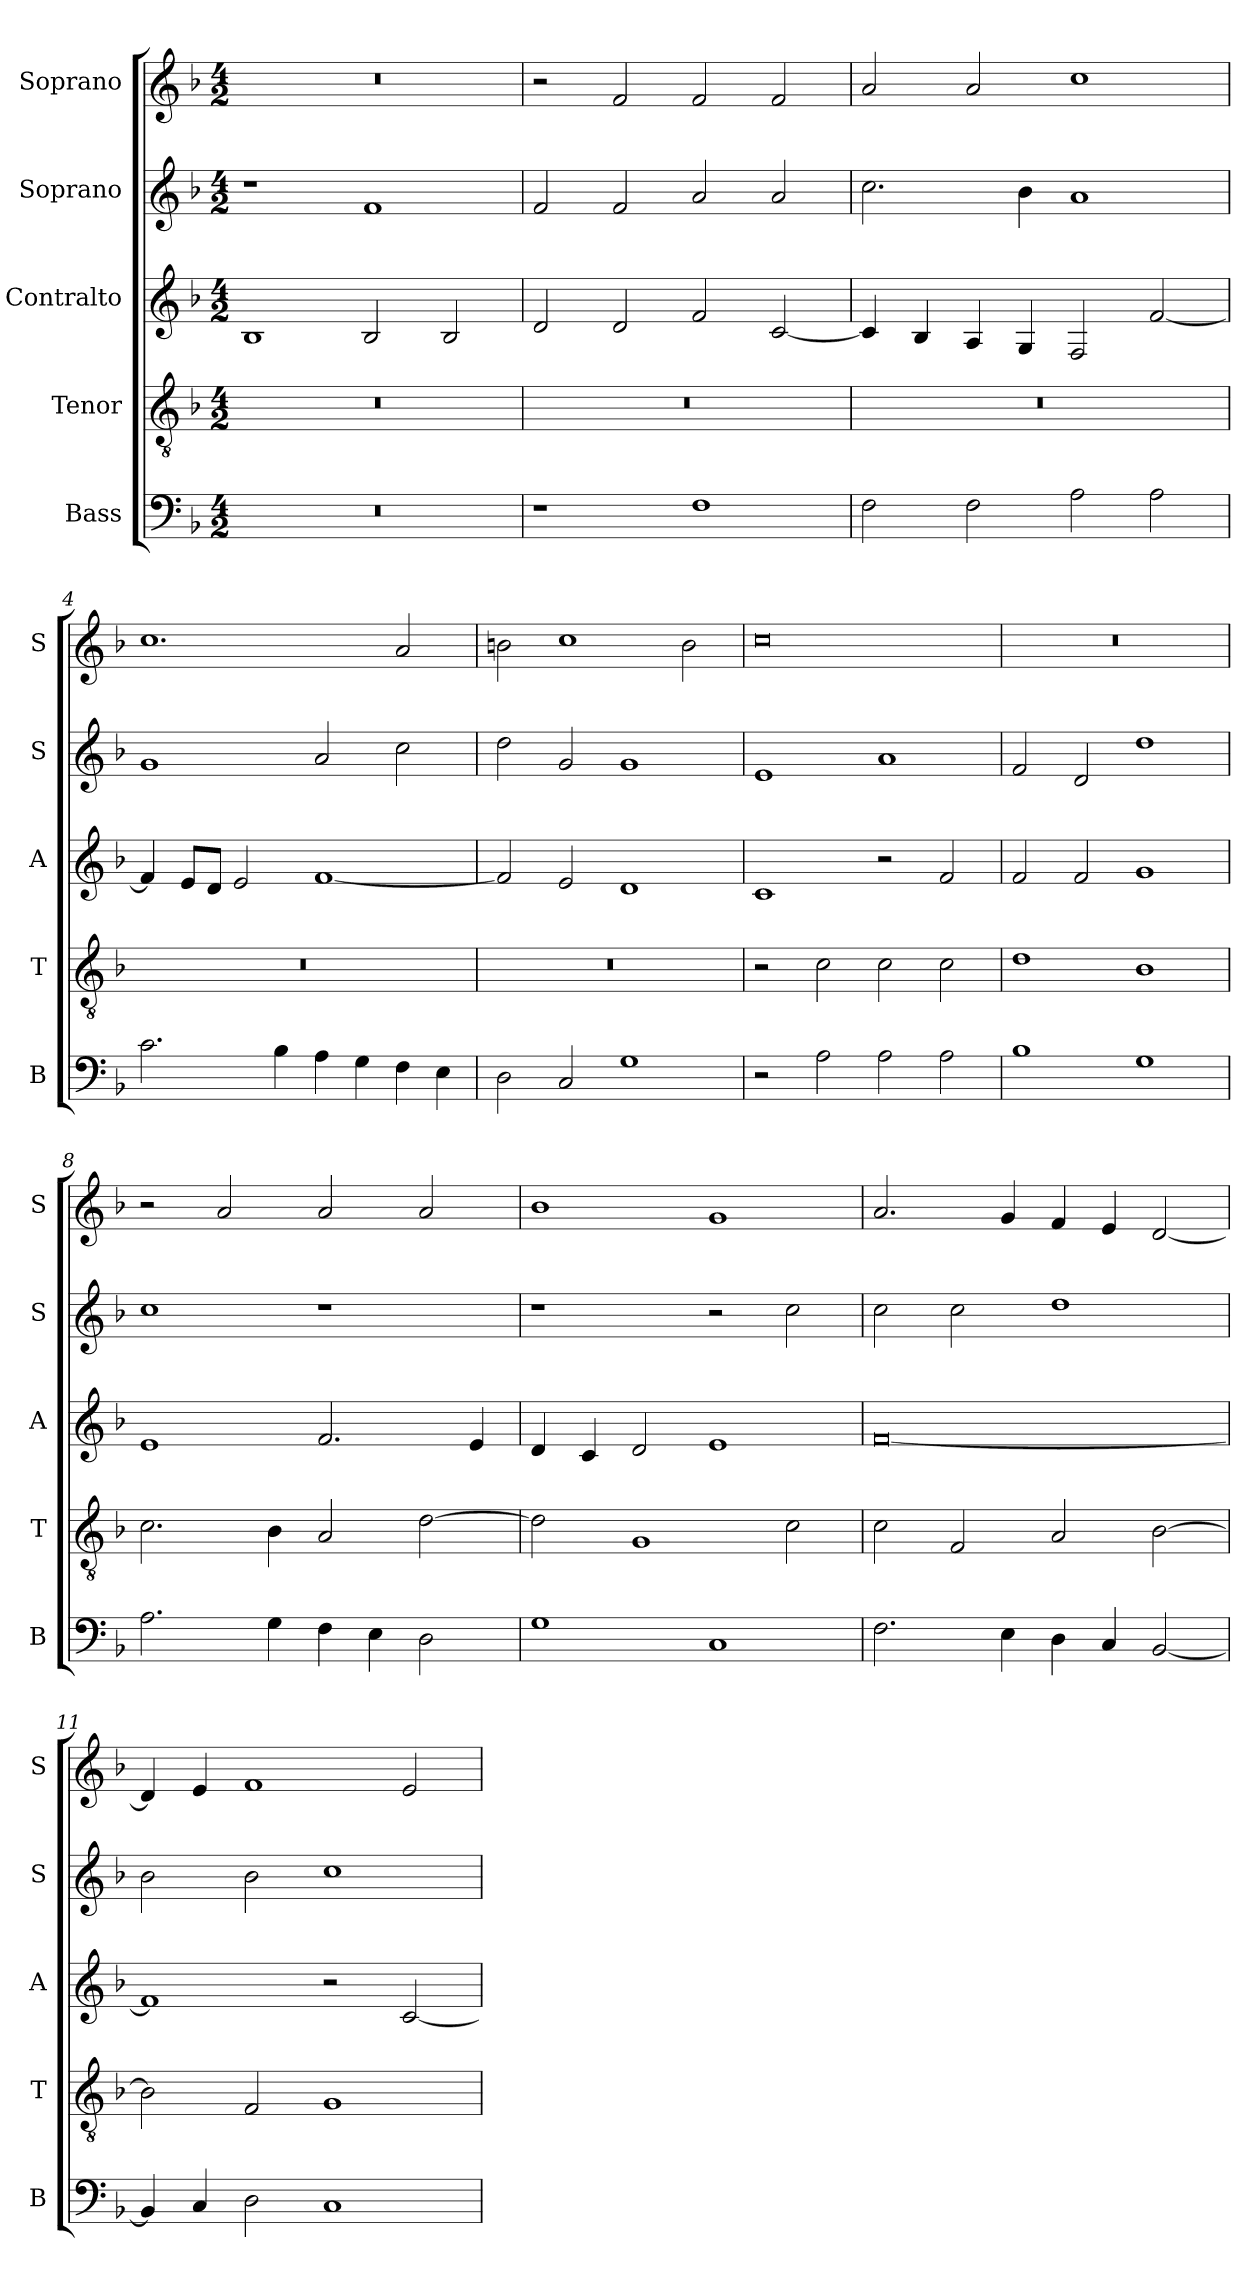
**kern	**kern	**kern	**kern	**kern
*part5	*part4	*part3	*part2	*part1
*staff5	*staff4	*staff3	*staff2	*staff1
*I"Bass	*I"Tenor	*I"Contralto	*I"Soprano	*I"Soprano
*I'B	*I'T	*I'A	*I'S	*I'S
*clefF4	*clefGv2	*clefG2	*clefG2	*clefG2
*k[b-]	*k[b-]	*k[b-]	*k[b-]	*k[b-]
*F:ion	*F:ion	*F:ion	*F:ion	*F:ion
*M4/2	*M4/2	*M4/2	*M4/2	*M4/2
=1	=1	=1	=1	=1
0r	0r	1B-	1r	0r
.	.	2B-	1f	.
.	.	2B-	.	.
=2	=2	=2	=2	=2
1r	0r	2d	2f	2r
.	.	2d	2f	2f
1F	.	2f	2a	2f
.	.	[2c	2a	2f
=3	=3	=3	=3	=3
2F	0r	4c]	2.cc	2a
.	.	4B-	.	.
2F	.	4A	.	2a
.	.	4G	4b-	.
2A	.	2F	1a	1cc
2A	.	[2f	.	.
=4	=4	=4	=4	=4
2.c	0r	4f]	1g	1.cc
.	.	8e/L	.	.
.	.	8d/J	.	.
.	.	2e	.	.
4B-	.	.	.	.
4A	.	[1f	2a	.
4G	.	.	.	.
4F	.	.	2cc	2a
4E	.	.	.	.
=5	=5	=5	=5	=5
2D	0r	2f]	2dd	2bn
2C	.	2e	2g	1cc
1G	.	1d	1g	.
.	.	.	.	2b
=6	=6	=6	=6	=6
2r	2r	1c	1e	0cc
2A	2c	.	.	.
2A	2c	2r	1a	.
2A	2c	2f	.	.
=7	=7	=7	=7	=7
1B-	1d	2f	2f	0r
.	.	2f	2d	.
1G	1B-	1g	1dd	.
=8	=8	=8	=8	=8
2.A	2.c	1e	1cc	2r
.	.	.	.	2a
4G	4B-	.	.	.
4F	2A	2.f	1r	2a
4E	.	.	.	.
2D	[2d	.	.	2a
.	.	4e	.	.
=9	=9	=9	=9	=9
1G	2d]	4d	1r	1b-
.	.	4c	.	.
.	1G	2d	.	.
1C	.	1e	2r	1g
.	2c	.	2cc	.
=10	=10	=10	=10	=10
2.F	2c	[0f	2cc	2.a
.	2F	.	2cc	.
4E	.	.	.	4g
4D	2A	.	1dd	4f
4C	.	.	.	4e
[2BB-	[2B-	.	.	[2d
=11	=11	=11	=11	=11
4BB-]	2B-]	1f]	2b-	4d]
4C	.	.	.	4e
2D	2F	.	2b-	1f
1C	1G	2r	1cc	.
.	.	[2c	.	2e
=	=	=	=	=
*-	*-	*-	*-	*-
